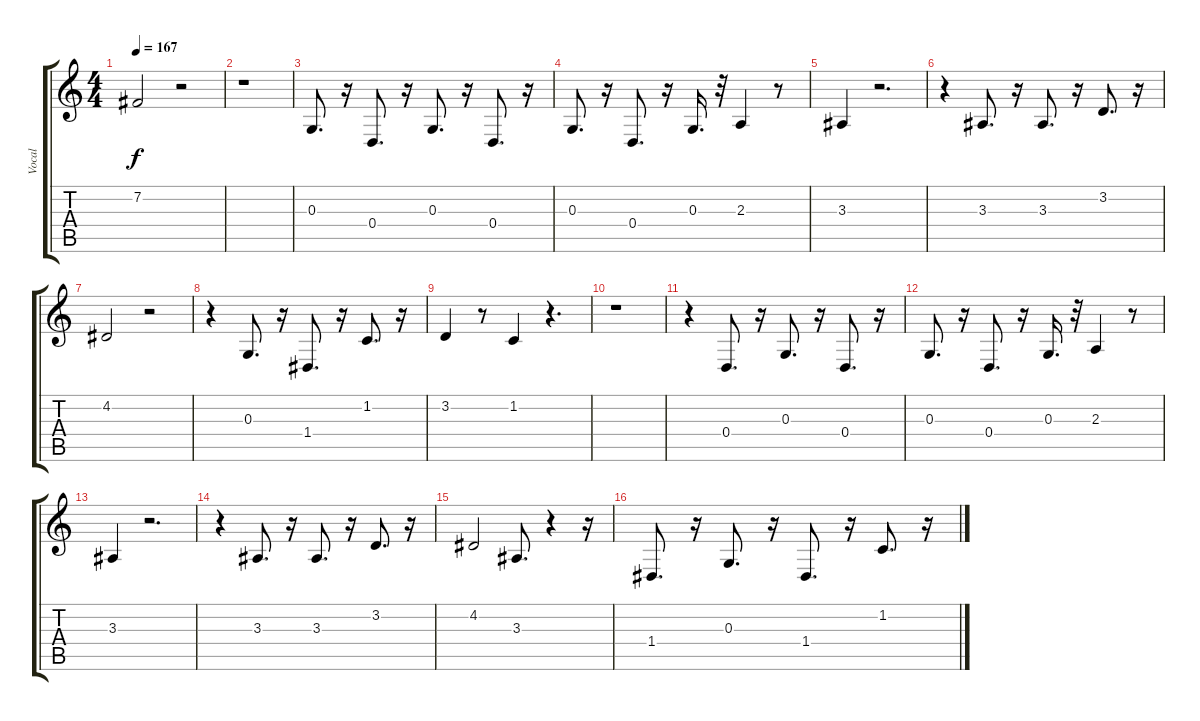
\track ("Vocal" "Vocal") {instrument clarinet}
\staff {score tabs}
\tuning (E4 B3 G3 D3 A2 E2) {hide}
\ts (4 4)
\tempo 167
\clef g2
\ks c
7.2.2{dy f} r.2 |
r.1 |
0.3.8{d} r.16 0.4.8{d} r.16 0.3.8{d} r.16 0.4.8{d} r.16 |
0.3.8{d} r.16 0.4.8{d} r.16 0.3.16{d} r.32 2.3.4 r.8 |
3.3.4 r.2{d} |
r.4 3.3.8{d} r.16 3.3.8{d} r.16 3.2.8{d} r.16 |
4.2.2 r.2 |
r.4 0.3.8{d} r.16 1.4.8{d} r.16 1.2.8{d} r.16 |
3.2.4 r.8 1.2.4 r.4{d} |
r.1 |
r.4 0.4.8{d} r.16 0.3.8{d} r.16 0.4.8{d} r.16 |
0.3.8{d} r.16 0.4.8{d} r.16 0.3.16{d} r.32 2.3.4 r.8 |
3.3.4 r.2{d} |
r.4 3.3.8{d} r.16 3.3.8{d} r.16 3.2.8{d} r.16 |
4.2.2 3.3.8{d} r.4 r.16 |
1.4.8{d} r.16 0.3.8{d} r.16 1.4.8{d} r.16 1.2.8{d} r.16
